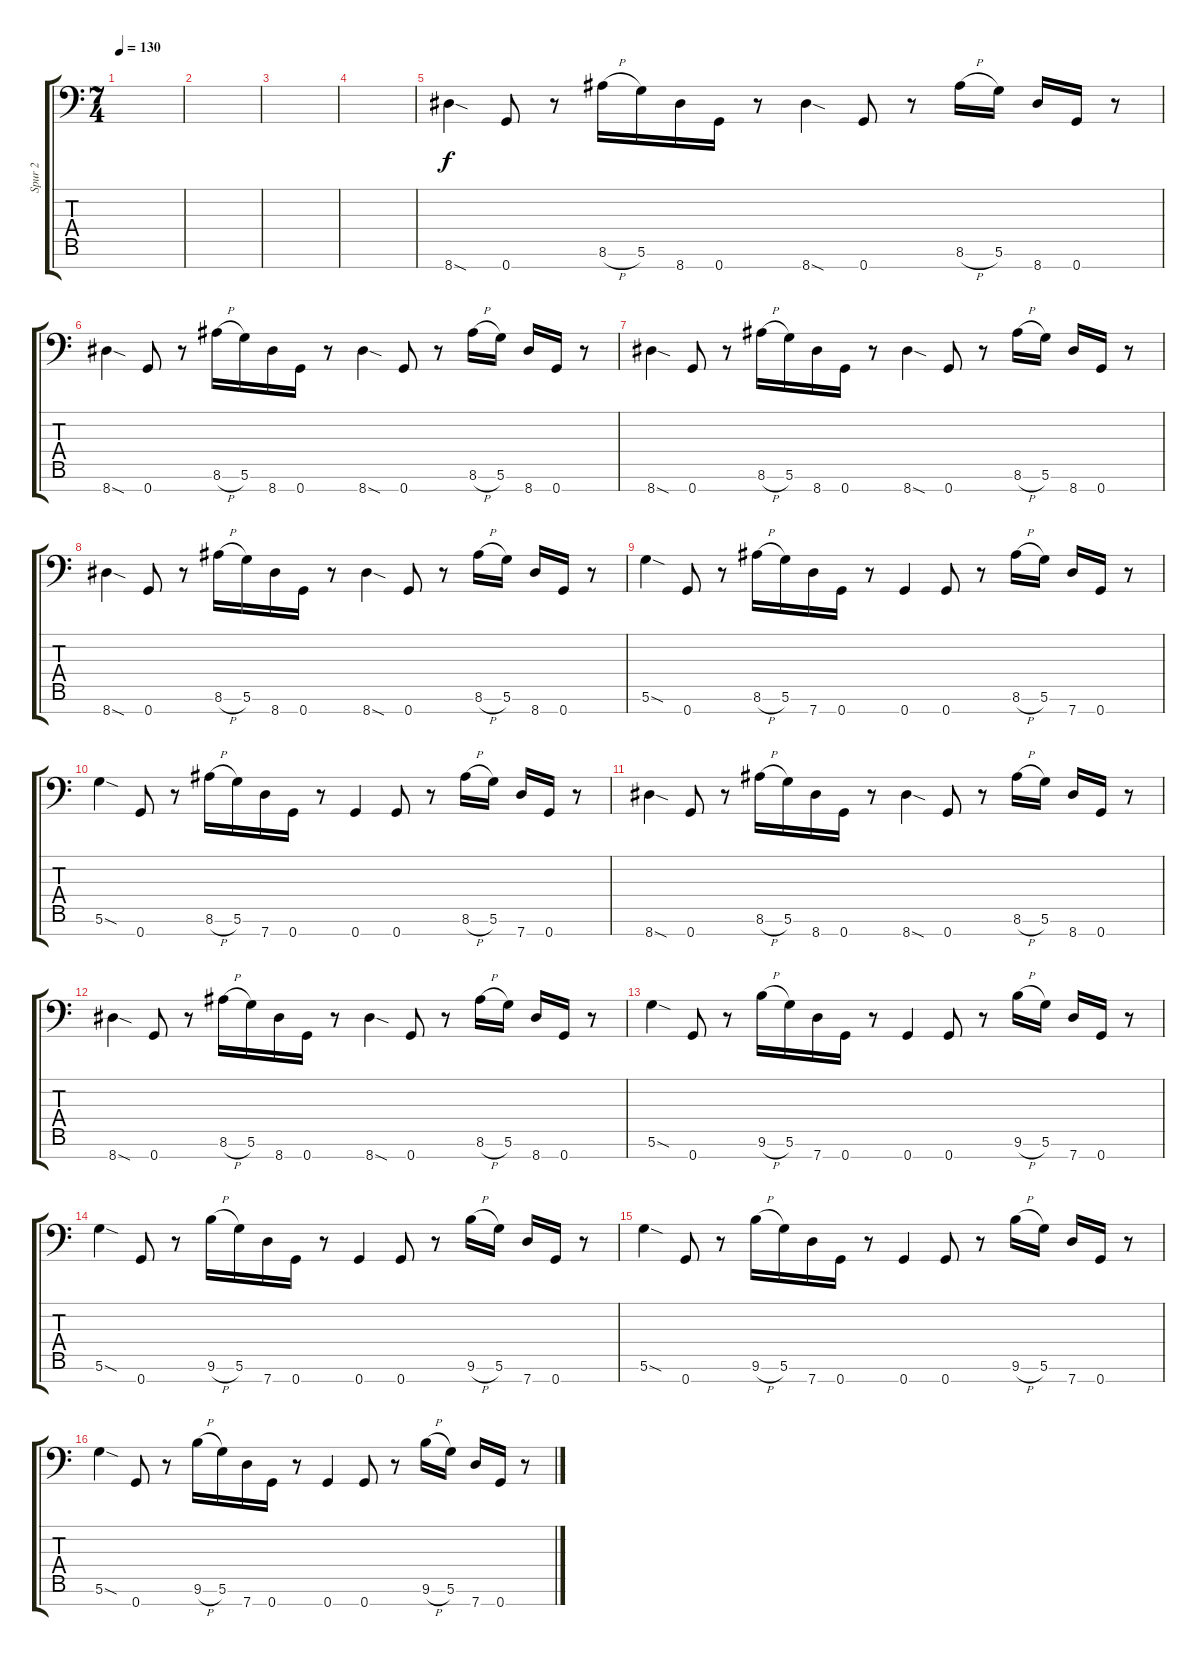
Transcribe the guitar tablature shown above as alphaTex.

\track ("Spur 2" "Spur 2") {instrument distortionguitar}
\staff {score tabs}
\tuning (D4 A3 F3 C3 G2 D2 G1) {hide}
\ts (7 4)
\tempo 130
\clef f4
\ks c
|
|
|
|
8.7{sod}.4 0.7.8 r.8 8.6{h}.16 5.6.16 8.7.16 0.7.16 r.8 8.7{sod}.4 0.7.8 r.8 8.6{h}.16 5.6.16 8.7.16 0.7.16 r.8 |
8.7{sod}.4 0.7.8 r.8 8.6{h}.16 5.6.16 8.7.16 0.7.16 r.8 8.7{sod}.4 0.7.8 r.8 8.6{h}.16 5.6.16 8.7.16 0.7.16 r.8 |
8.7{sod}.4 0.7.8 r.8 8.6{h}.16 5.6.16 8.7.16 0.7.16 r.8 8.7{sod}.4 0.7.8 r.8 8.6{h}.16 5.6.16 8.7.16 0.7.16 r.8 |
8.7{sod}.4 0.7.8 r.8 8.6{h}.16 5.6.16 8.7.16 0.7.16 r.8 8.7{sod}.4 0.7.8 r.8 8.6{h}.16 5.6.16 8.7.16 0.7.16 r.8 |
5.6{sod}.4 0.7.8 r.8 8.6{h}.16 5.6.16 7.7.16 0.7.16 r.8 0.7.4 0.7.8 r.8 8.6{h}.16 5.6.16 7.7.16 0.7.16 r.8 |
5.6{sod}.4 0.7.8 r.8 8.6{h}.16 5.6.16 7.7.16 0.7.16 r.8 0.7.4 0.7.8 r.8 8.6{h}.16 5.6.16 7.7.16 0.7.16 r.8 |
8.7{sod}.4 0.7.8 r.8 8.6{h}.16 5.6.16 8.7.16 0.7.16 r.8 8.7{sod}.4 0.7.8 r.8 8.6{h}.16 5.6.16 8.7.16 0.7.16 r.8 |
8.7{sod}.4 0.7.8 r.8 8.6{h}.16 5.6.16 8.7.16 0.7.16 r.8 8.7{sod}.4 0.7.8 r.8 8.6{h}.16 5.6.16 8.7.16 0.7.16 r.8 |
5.6{sod}.4 0.7.8 r.8 9.6{h}.16 5.6.16 7.7.16 0.7.16 r.8 0.7.4 0.7.8 r.8 9.6{h}.16 5.6.16 7.7.16 0.7.16 r.8 |
5.6{sod}.4 0.7.8 r.8 9.6{h}.16 5.6.16 7.7.16 0.7.16 r.8 0.7.4 0.7.8 r.8 9.6{h}.16 5.6.16 7.7.16 0.7.16 r.8 |
5.6{sod}.4 0.7.8 r.8 9.6{h}.16 5.6.16 7.7.16 0.7.16 r.8 0.7.4 0.7.8 r.8 9.6{h}.16 5.6.16 7.7.16 0.7.16 r.8 |
5.6{sod}.4 0.7.8 r.8 9.6{h}.16 5.6.16 7.7.16 0.7.16 r.8 0.7.4 0.7.8 r.8 9.6{h}.16 5.6.16 7.7.16 0.7.16 r.8
